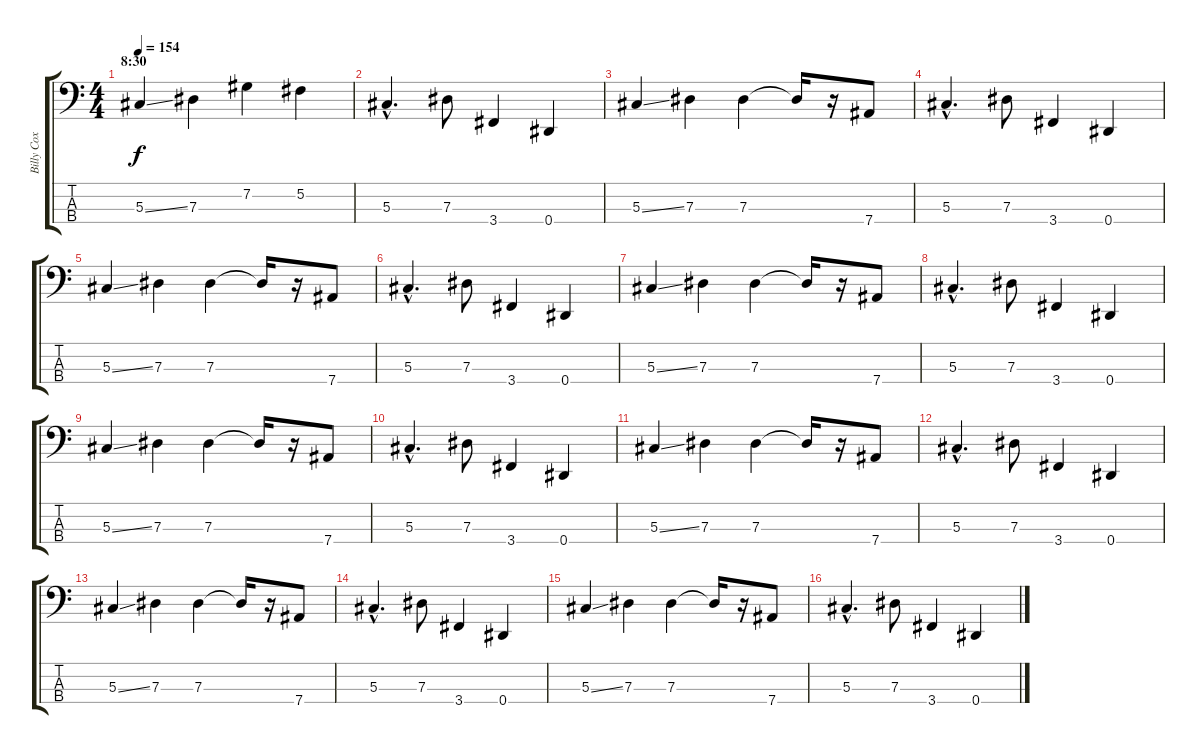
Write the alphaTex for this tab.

\track ("Billy Cox" "Billy Cox") {instrument electricbassfinger}
\staff {score tabs}
\tuning (Gb2 Db2 Ab1 Eb1) {hide}
\ts (4 4)
\section ("" "8:30")
\tempo 154
\clef f4
\ks c
5.3{ss}.4{dy f} 7.3.4 7.2.4 5.2.4 |
5.3{hac}.4{d} 7.3.8 3.4.4 0.4.4 |
5.3{ss}.4 7.3.4 7.3.4 7.3{t}.16 r.16 7.4.8 |
5.3{hac}.4{d} 7.3.8 3.4.4 0.4.4 |
5.3{ss}.4 7.3.4 7.3.4 7.3{t}.16 r.16 7.4.8 |
5.3{hac}.4{d} 7.3.8 3.4.4 0.4.4 |
5.3{ss}.4 7.3.4 7.3.4 7.3{t}.16 r.16 7.4.8 |
5.3{hac}.4{d} 7.3.8 3.4.4 0.4.4 |
5.3{ss}.4 7.3.4 7.3.4 7.3{t}.16 r.16 7.4.8 |
5.3{hac}.4{d} 7.3.8 3.4.4 0.4.4 |
5.3{ss}.4 7.3.4 7.3.4 7.3{t}.16 r.16 7.4.8 |
5.3{hac}.4{d} 7.3.8 3.4.4 0.4.4 |
5.3{ss}.4 7.3.4 7.3.4 7.3{t}.16 r.16 7.4.8 |
5.3{hac}.4{d} 7.3.8 3.4.4 0.4.4 |
5.3{ss}.4 7.3.4 7.3.4 7.3{t}.16 r.16 7.4.8 |
5.3{hac}.4{d} 7.3.8 3.4.4 0.4.4
